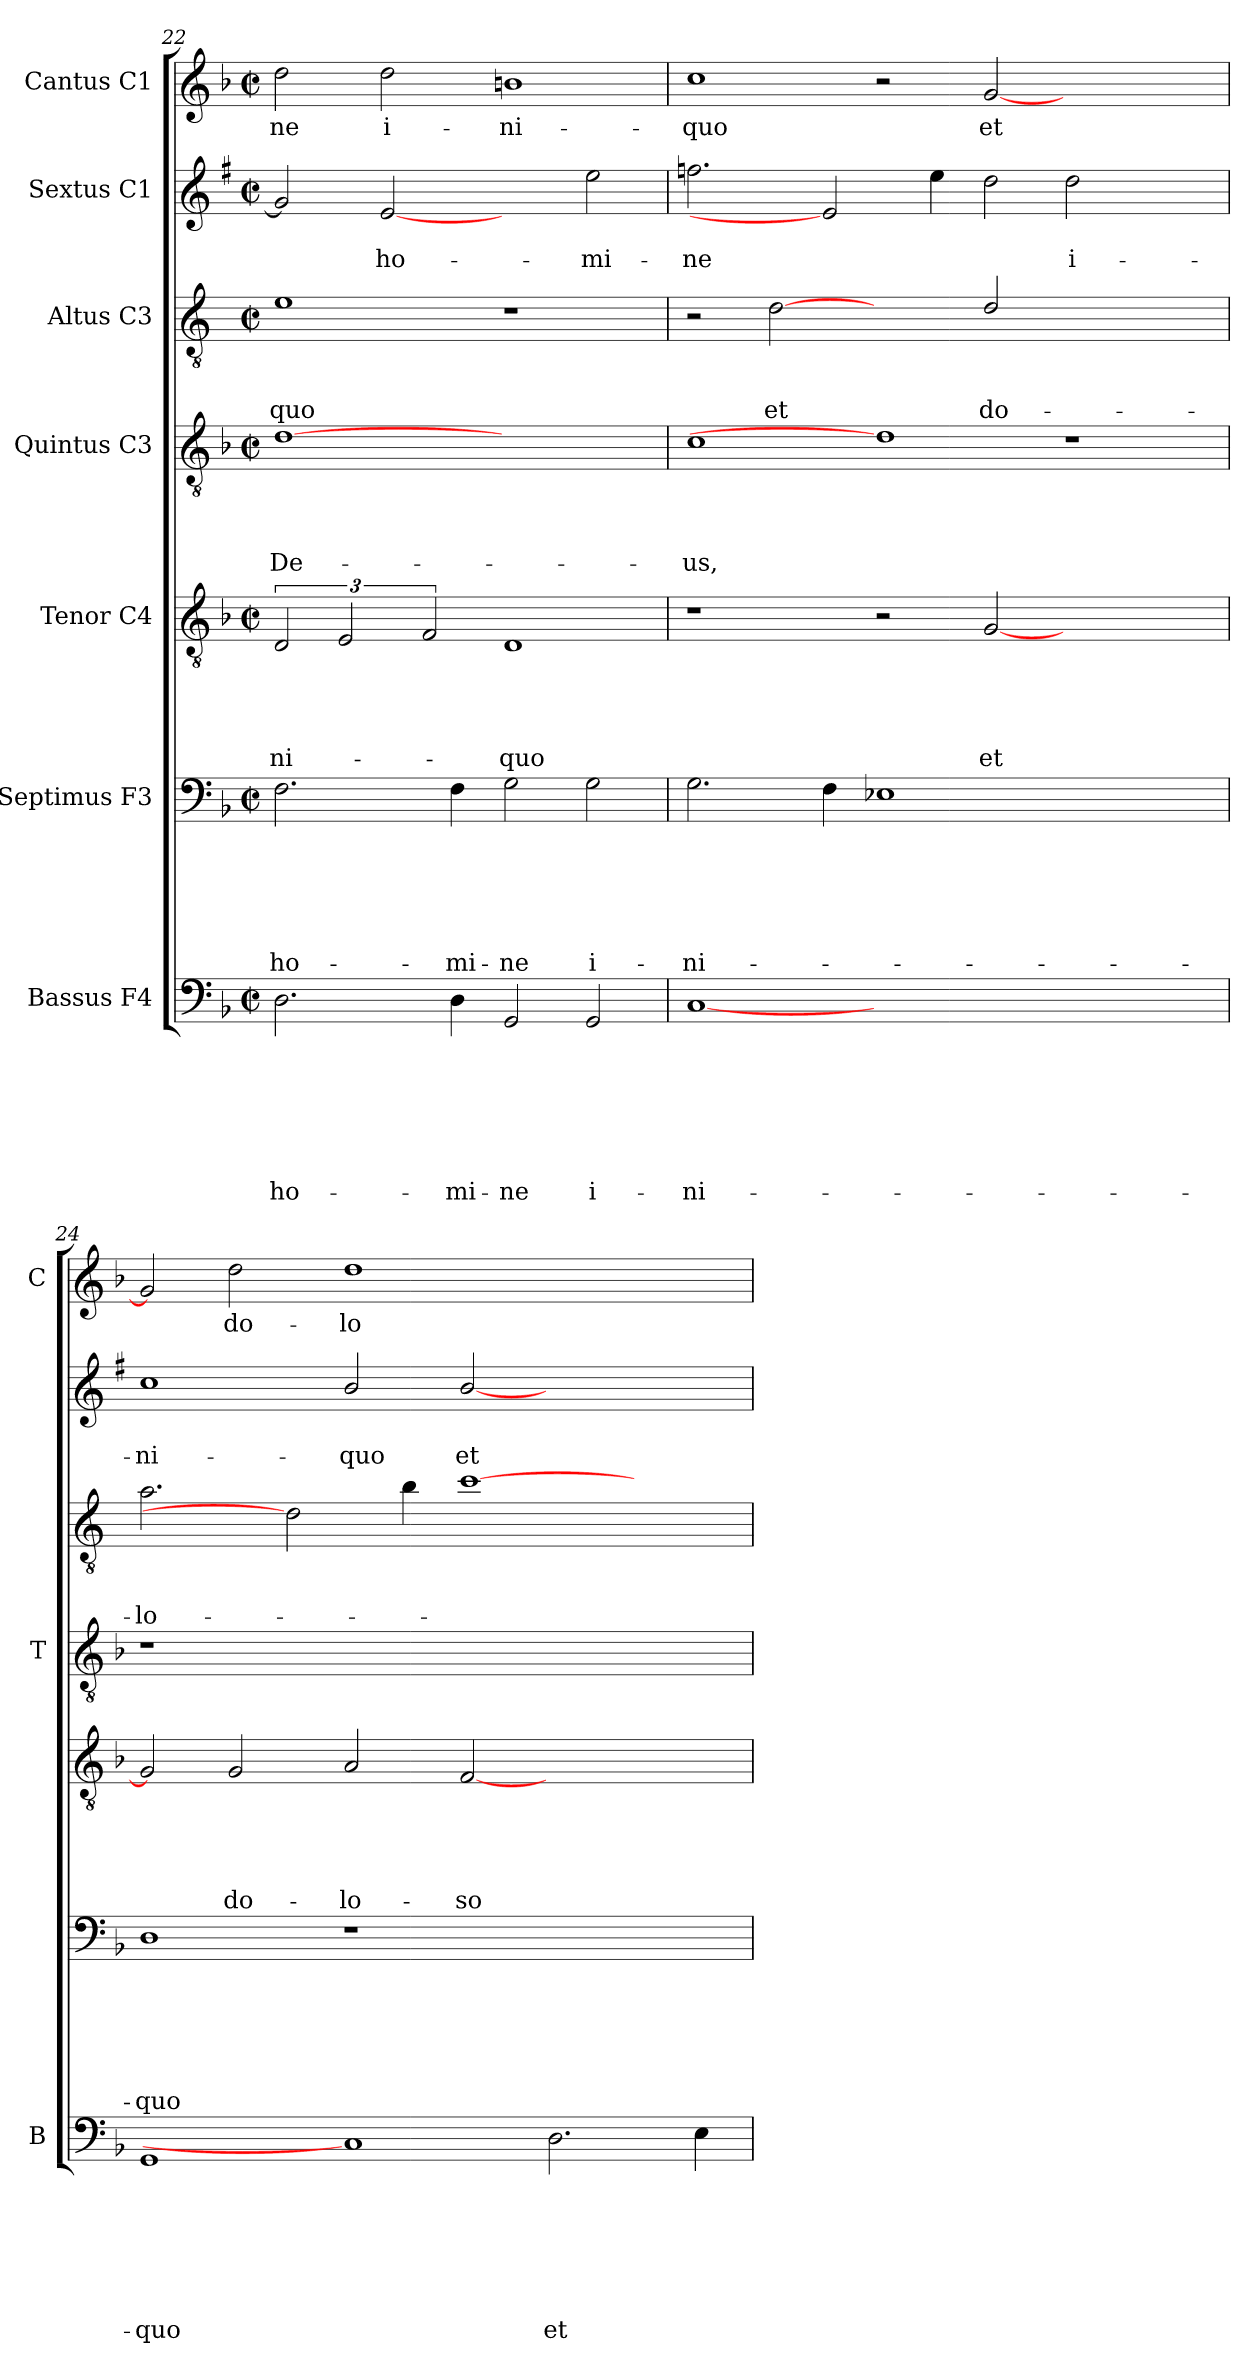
**kern	**text	**text	**text	**text	**text	**text	**text	**kern	**text	**text	**text	**text	**text	**text	**kern	**text	**text	**text	**text	**text	**kern	**text	**text	**text	**text	**kern	**text	**text	**text	**kern	**text	**text	**kern	**text
*part7	*part7	*part7	*part7	*part7	*part7	*part7	*part7	*part6	*part6	*part6	*part6	*part6	*part6	*part6	*part5	*part5	*part5	*part5	*part5	*part5	*part4	*part4	*part4	*part4	*part4	*part3	*part3	*part3	*part3	*part2	*part2	*part2	*part1	*part1
*staff7	*staff7	*staff7	*staff7	*staff7	*staff7	*staff7	*staff7	*staff6	*staff6	*staff6	*staff6	*staff6	*staff6	*staff6	*staff5	*staff5	*staff5	*staff5	*staff5	*staff5	*staff4	*staff4	*staff4	*staff4	*staff4	*staff3	*staff3	*staff3	*staff3	*staff2	*staff2	*staff2	*staff1	*staff1
*I"Bassus F4	*	*	*	*	*	*	*	*I"Septimus F3	*	*	*	*	*	*	*I"Tenor C4	*	*	*	*	*	*I"Quintus C3	*	*	*	*	*I"Altus C3	*	*	*	*I"Sextus C1	*	*	*I"Cantus C1	*
*I'B	*	*	*	*	*	*	*	*	*	*	*	*	*	*	*	*	*	*	*	*	*I'T	*	*	*	*	*	*	*	*	*	*	*	*I'C	*
*clefF4	*	*	*	*	*	*	*	*clefF4	*	*	*	*	*	*	*clefGv2	*	*	*	*	*	*clefGv2	*	*	*	*	*clefGv2	*	*	*	*clefG2	*	*	*clefG2	*
*	*	*	*	*	*	*	*	*	*	*	*	*	*	*	*	*	*	*	*	*	*	*	*	*	*	*ITrd4c7	*	*	*	*ITrd1c2	*	*	*	*
*k[b-]	*	*	*	*	*	*	*	*k[b-]	*	*	*	*	*	*	*k[b-]	*	*	*	*	*	*k[b-]	*	*	*	*	*k[b-]	*	*	*	*k[b-]	*	*	*k[b-]	*
*F:	*	*	*	*	*	*	*	*F:	*	*	*	*	*	*	*F:	*	*	*	*	*	*F:	*	*	*	*	*F:	*	*	*	*F:	*	*	*F:	*
*M2/2	*	*	*	*	*	*	*	*M2/2	*	*	*	*	*	*	*M2/2	*	*	*	*	*	*M2/2	*	*	*	*	*M2/2	*	*	*	*M2/2	*	*	*M2/2	*
*met(c|)	*	*	*	*	*	*	*	*met(c|)	*	*	*	*	*	*	*met(c|)	*	*	*	*	*	*met(c|)	*	*	*	*	*met(c|)	*	*	*	*met(c|)	*	*	*met(c|)	*
=22	=22	=22	=22	=22	=22	=22	=22	=22	=22	=22	=22	=22	=22	=22	=22	=22	=22	=22	=22	=22	=22	=22	=22	=22	=22	=22	=22	=22	=22	=22	=22	=22	=22	=22
!	!	!	!	!	!	!	!LO:LY:b	!	!	!	!	!	!	!LO:LY:b	!	!	!	!	!	!LO:LY:b	!	!	!	!	!LO:LY:b	!	!	!	!LO:LY:b	!	!	!	!	!LO:LY:b
2.D\	.	.	.	.	.	.	ho-	2.F\	.	.	.	.	.	ho-	3D/	.	.	.	.	-ni-	[1d	.	.	.	De-	1A	.	.	-quo	2f/]	.	.	2dd\	-ne
.	.	.	.	.	.	.	.	.	.	.	.	.	.	.	3E/	.	.	.	.	.	.	.	.	.	.	.	.	.	.	.	.	.	.	.
!	!	!	!	!	!	!	!	!	!	!	!	!	!	!	!	!	!	!	!	!	!	!	!	!	!	!	!	!	!	!	!	!LO:LY:b	!	!LO:LY:b
.	.	.	.	.	.	.	.	.	.	.	.	.	.	.	.	.	.	.	.	.	.	.	.	.	.	.	.	.	.	[2d	.	ho-	2dd\	i-
.	.	.	.	.	.	.	.	.	.	.	.	.	.	.	3F/	.	.	.	.	.	.	.	.	.	.	.	.	.	.	.	.	.	.	.
!	!	!	!	!	!	!	!LO:LY:b	!	!	!	!	!	!	!LO:LY:b	!	!	!	!	!	!	!	!	!	!	!	!	!	!	!	!	!	!	!	!
4D\	.	.	.	.	.	.	-mi-	4F\	.	.	.	.	.	-mi-	.	.	.	.	.	.	.	.	.	.	.	.	.	.	.	.	.	.	.	.
!	!	!	!	!	!	!	!LO:LY:b	!	!	!	!	!	!	!LO:LY:b	!	!	!	!	!	!LO:LY:b	!	!	!	!	!	!	!	!	!	!	!	!	!	!LO:LY:b
2GG/	.	.	.	.	.	.	-ne	2G\	.	.	.	.	.	-ne	1D	.	.	.	.	-quo	1ryy	.	.	.	.	1r	.	.	.	2ryy	.	.	1bn	-ni-
!	!	!	!	!	!	!	!LO:LY:b	!	!	!	!	!	!	!LO:LY:b	!	!	!	!	!	!	!	!	!	!	!	!	!	!	!	!	!	!LO:LY:b	!	!
2GG/	.	.	.	.	.	.	i-	2G\	.	.	.	.	.	i-	.	.	.	.	.	.	.	.	.	.	.	.	.	.	.	2dd\	.	-mi-	.	.
=23	=23	=23	=23	=23	=23	=23	=23	=23	=23	=23	=23	=23	=23	=23	=23	=23	=23	=23	=23	=23	=23	=23	=23	=23	=23	=23	=23	=23	=23	=23	=23	=23	=23	=23
!	!	!	!	!	!	!	!LO:LY:b	!	!	!	!	!	!	!LO:LY:b	!	!	!	!	!	!	!	!	!	!	!LO:LY:b	!	!	!	!	!	!	!LO:LY:b	!	!LO:LY:b
[1C	.	.	.	.	.	.	-ni-	2.G\	.	.	.	.	.	-ni-	1r	.	.	.	.	.	1c	.	.	.	-us,	2r	.	.	.	2.ee-X\	.	-ne	1cc	-quo
!	!	!	!	!	!	!	!	!	!	!	!	!	!	!	!	!	!	!	!	!	!	!	!	!	!	!	!	!	!LO:LY:b	!	!	!	!	!
.	.	.	.	.	.	.	.	.	.	.	.	.	.	.	.	.	.	.	.	.	.	.	.	.	.	[2G	.	.	et	.	.	.	.	.
.	.	.	.	.	.	.	.	4F\	.	.	.	.	.	.	.	.	.	.	.	.	.	.	.	.	.	.	.	.	.	2d]	.	.	.	.
0ryy	.	.	.	.	.	.	.	1E-X	.	.	.	.	.	.	2r	.	.	.	.	.	1d]	.	.	.	.	2ryy	.	.	.	.	.	.	2r	.
.	.	.	.	.	.	.	.	.	.	.	.	.	.	.	.	.	.	.	.	.	.	.	.	.	.	.	.	.	.	4dd\	.	.	.	.
!	!	!	!	!	!	!	!	!	!	!	!	!	!	!	!	!	!	!	!	!LO:LY:b	!	!	!	!	!	!	!	!	!LO:LY:b	!	!	!	!	!LO:LY:b
.	.	.	.	.	.	.	.	.	.	.	.	.	.	.	[2G/	.	.	.	.	et	.	.	.	.	.	2G/	.	.	do-	2cc\	.	.	[2g/	et
!	!	!	!	!	!	!	!	!	!	!	!	!	!	!	!	!	!	!	!	!	!	!	!	!	!	!	!	!	!	!	!	!LO:LY:b	!	!
.	.	.	.	.	.	.	.	1ryy	.	.	.	.	.	.	1ryy	.	.	.	.	.	1r	.	.	.	.	1ryy	.	.	.	2cc\	.	i-	1ryy	.
.	.	.	.	.	.	.	.	.	.	.	.	.	.	.	.	.	.	.	.	.	.	.	.	.	.	.	.	.	.	2ryy	.	.	.	.
=24	=24	=24	=24	=24	=24	=24	=24	=24	=24	=24	=24	=24	=24	=24	=24	=24	=24	=24	=24	=24	=24	=24	=24	=24	=24	=24	=24	=24	=24	=24	=24	=24	=24	=24
!	!	!	!	!	!	!	!LO:LY:b	!	!	!	!	!	!	!LO:LY:b	!	!	!	!	!	!	!	!	!	!	!	!	!	!	!LO:LY:b	!	!	!LO:LY:b	!	!
1GG	.	.	.	.	.	.	-quo	1D	.	.	.	.	.	-quo	2G/]	.	.	.	.	.	1r	.	.	.	.	2.d\	.	.	-lo-	1b-	.	-ni-	2g/]	.
!	!	!	!	!	!	!	!	!	!	!	!	!	!	!	!	!	!	!	!	!LO:LY:b	!	!	!	!	!	!	!	!	!	!	!	!	!	!LO:LY:b
.	.	.	.	.	.	.	.	.	.	.	.	.	.	.	2G/	.	.	.	.	do-	.	.	.	.	.	.	.	.	.	.	.	.	2dd\	do-
.	.	.	.	.	.	.	.	.	.	.	.	.	.	.	.	.	.	.	.	.	.	.	.	.	.	2G]	.	.	.	.	.	.	.	.
!	!	!	!	!	!	!	!	!	!	!	!	!	!	!	!	!	!	!	!	!LO:LY:b	!	!	!	!	!	!	!	!	!	!	!	!LO:LY:b	!	!LO:LY:b
1C]	.	.	.	.	.	.	.	1r	.	.	.	.	.	.	2A/	.	.	.	.	-lo-	0ryy	.	.	.	.	.	.	.	.	2a/	.	-quo	1dd	-lo-
.	.	.	.	.	.	.	.	.	.	.	.	.	.	.	.	.	.	.	.	.	.	.	.	.	.	4e\	.	.	.	.	.	.	.	.
!	!	!	!	!	!	!	!	!	!	!	!	!	!	!	!	!	!	!	!	!LO:LY:b	!	!	!	!	!	!	!	!	!	!	!	!LO:LY:b	!	!
.	.	.	.	.	.	.	.	.	.	.	.	.	.	.	[2F/	.	.	.	.	-so	.	.	.	.	.	[1f	.	.	.	[2a/	.	et	.	.
!	!	!	!	!	!	!	!LO:LY:b	!	!	!	!	!	!	!	!	!	!	!	!	!	!	!	!	!	!	!	!	!	!	!	!	!	!	!
2.D\	.	.	.	.	.	.	et	1ryy	.	.	.	.	.	.	1ryy	.	.	.	.	.	.	.	.	.	.	.	.	.	.	1ryy	.	.	1ryy	.
.	.	.	.	.	.	.	.	.	.	.	.	.	.	.	.	.	.	.	.	.	.	.	.	.	.	2ryy	.	.	.	.	.	.	.	.
4E\	.	.	.	.	.	.	.	.	.	.	.	.	.	.	.	.	.	.	.	.	.	.	.	.	.	.	.	.	.	.	.	.	.	.
=	=	=	=	=	=	=	=	=	=	=	=	=	=	=	=	=	=	=	=	=	=	=	=	=	=	=	=	=	=	=	=	=	=	=
*-	*-	*-	*-	*-	*-	*-	*-	*-	*-	*-	*-	*-	*-	*-	*-	*-	*-	*-	*-	*-	*-	*-	*-	*-	*-	*-	*-	*-	*-	*-	*-	*-	*-	*-
